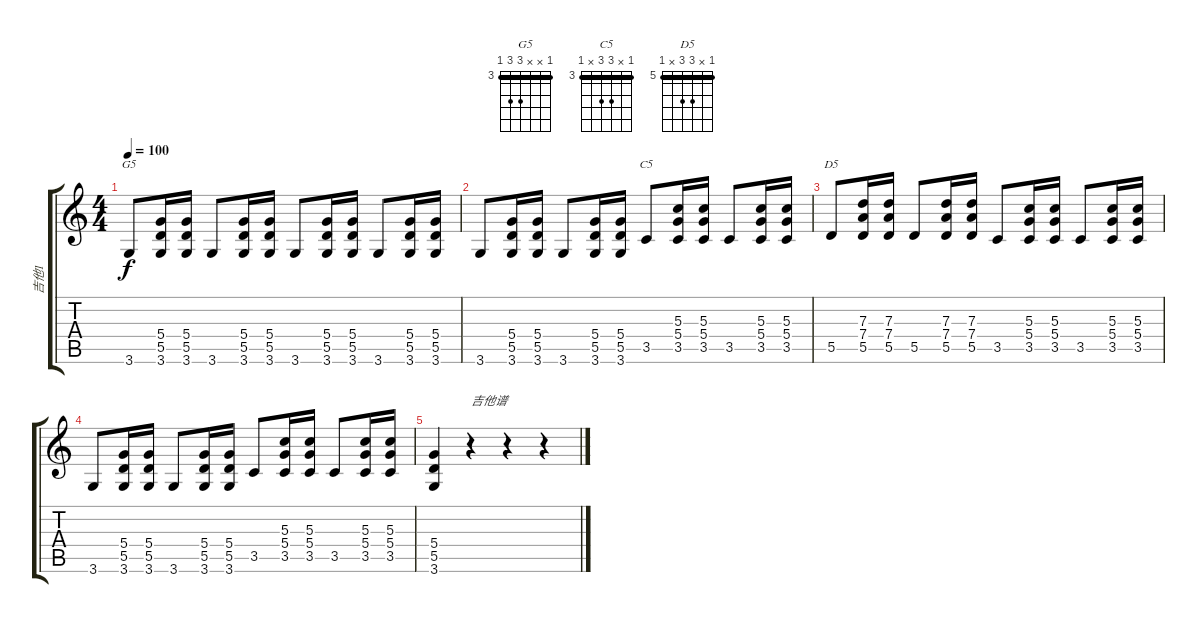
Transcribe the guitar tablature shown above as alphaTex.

\track ("吉他1" "吉他1") {instrument distortionguitar}
\staff {score tabs}
\tuning (E4 B3 G3 D3 A2 E2) {hide}
\chord ("G5" 3 x x 5 5 3) {firstfret 3 barre 3}
\chord ("C5" 3 x 5 5 x 3) {firstfret 3 barre 3}
\chord ("D5" 5 x 7 7 x 5) {firstfret 5 barre 5}
\ts (4 4)
\tempo 100
\clef g2
\ks c
3.6.8{ch "G5" dy f} (5.4 5.5 3.6).16 (5.4 5.5 3.6).16 3.6.8 (5.4 5.5 3.6).16 (5.4 5.5 3.6).16 3.6.8 (5.4 5.5 3.6).16 (5.4 5.5 3.6).16 3.6.8 (5.4 5.5 3.6).16 (5.4 5.5 3.6).16 |
3.6.8 (5.4 5.5 3.6).16 (5.4 5.5 3.6).16 3.6.8 (5.4 5.5 3.6).16 (5.4 5.5 3.6).16 3.5.8{ch "C5"} (5.3 5.4 3.5).16 (5.3 5.4 3.5).16 3.5.8 (5.3 5.4 3.5).16 (5.3 5.4 3.5).16 |
5.5.8{ch "D5"} (7.3 7.4 5.5).16 (7.3 7.4 5.5).16 5.5.8 (7.3 7.4 5.5).16 (7.3 7.4 5.5).16 3.5.8 (5.3 5.4 3.5).16 (5.3 5.4 3.5).16 3.5.8 (5.3 5.4 3.5).16 (5.3 5.4 3.5).16 |
3.6.8 (5.4 5.5 3.6).16 (5.4 5.5 3.6).16 3.6.8 (5.4 5.5 3.6).16 (5.4 5.5 3.6).16 3.5.8 (5.3 5.4 3.5).16 (5.3 5.4 3.5).16 3.5.8 (5.3 5.4 3.5).16 (5.3 5.4 3.5).16 |
(5.4 5.5 3.6).4 r.4{txt "吉他谱"} r.4 r.4
